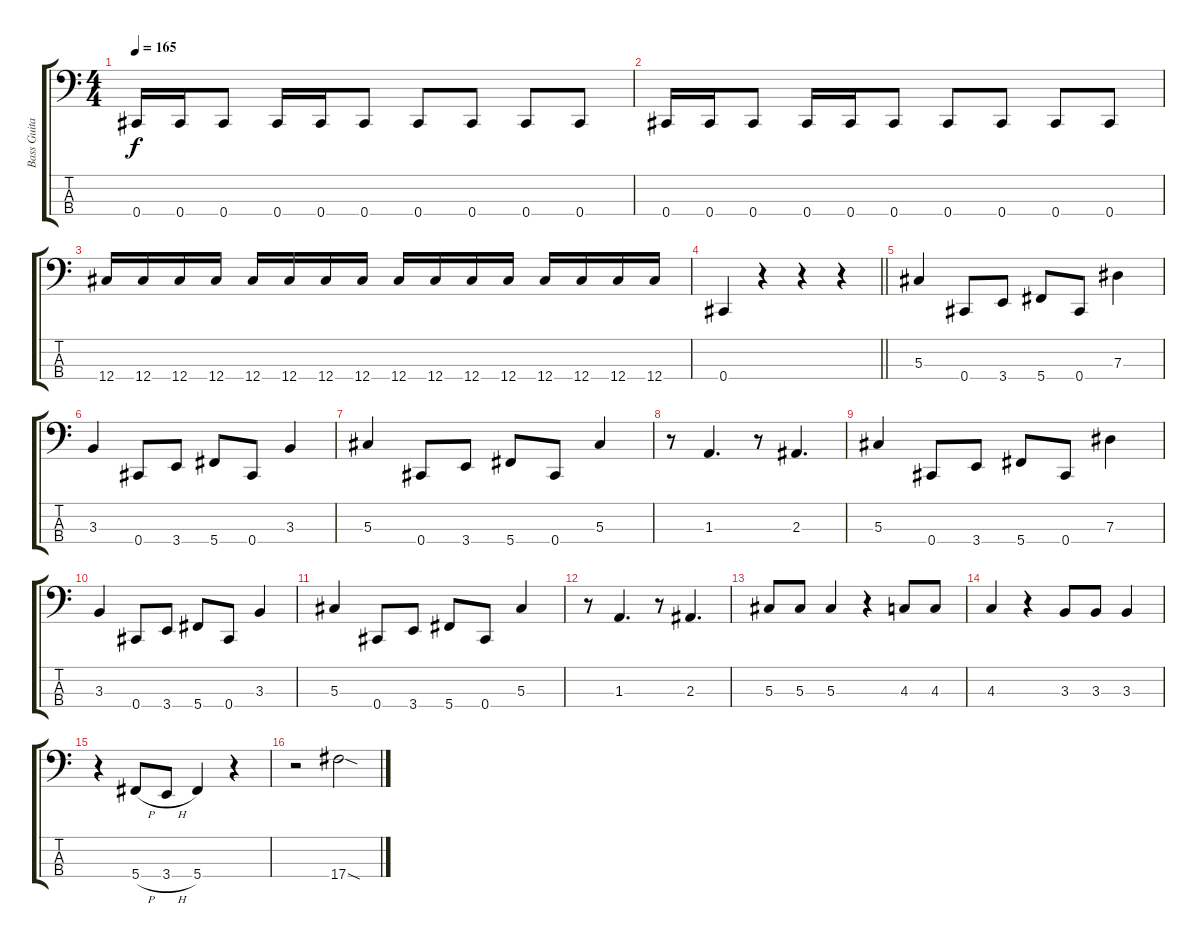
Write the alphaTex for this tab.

\track ("Bass Guitar" "Bass Guita") {instrument electricbasspick}
\staff {score tabs}
\tuning (Gb2 Db2 Ab1 Db1) {hide}
\ts (4 4)
\tempo 165
\clef f4
\ks c
0.4.16{dy f} 0.4.16 0.4.8 0.4.16 0.4.16 0.4.8 0.4.8 0.4.8 0.4.8 0.4.8 |
0.4.16 0.4.16 0.4.8 0.4.16 0.4.16 0.4.8 0.4.8 0.4.8 0.4.8 0.4.8 |
12.4.16 12.4.16 12.4.16 12.4.16 12.4.16 12.4.16 12.4.16 12.4.16 12.4.16 12.4.16 12.4.16 12.4.16 12.4.16 12.4.16 12.4.16 12.4.16 |
\barLineRight lightlight
0.4.4 r.4 r.4 r.4 |
5.3.4 0.4.8 3.4.8 5.4.8 0.4.8 7.3.4 |
3.3.4 0.4.8 3.4.8 5.4.8 0.4.8 3.3.4 |
5.3.4 0.4.8 3.4.8 5.4.8 0.4.8 5.3.4 |
r.8 1.3.4{d} r.8 2.3.4{d} |
5.3.4 0.4.8 3.4.8 5.4.8 0.4.8 7.3.4 |
3.3.4 0.4.8 3.4.8 5.4.8 0.4.8 3.3.4 |
5.3.4 0.4.8 3.4.8 5.4.8 0.4.8 5.3.4 |
r.8 1.3.4{d} r.8 2.3.4{d} |
5.3.8 5.3.8 5.3.4 r.4 4.3.8 4.3.8 |
4.3.4 r.4 3.3.8 3.3.8 3.3.4 |
r.4 5.4{h}.8 3.4{h}.8 5.4.4 r.4 |
r.2 17.4{sod}.2
